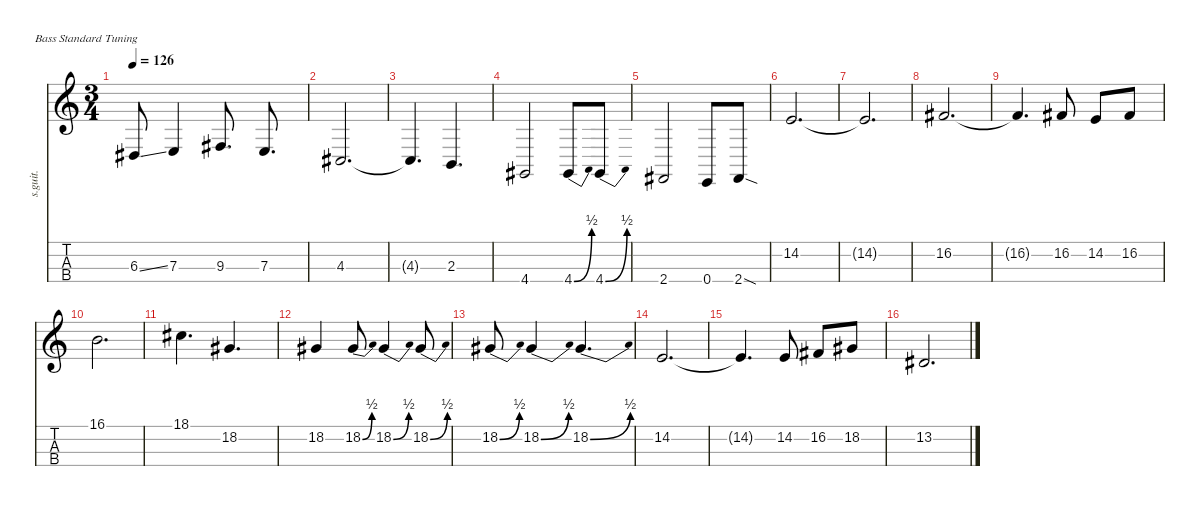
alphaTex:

\defaultSystemsLayout 4
\hideDynamics
\bracketExtendMode nobrackets
\track ("Bass" "s.guit.") {instrument electricbassfinger}
\staff {score tabs}
\tuning (G2 D2 A1 E1)
\ts (3 4)
\tempo 126
\clef g2
\ks c
6.3{ss acc #}.8{lyrics (0 "") lyrics (1 "") lyrics (2 "") lyrics (3 "") lyrics (4 "") dy mf} 7.3.4{lyrics (0 "") lyrics (1 "") lyrics (2 "") lyrics (3 "") lyrics (4 "")} 9.3{acc #}.8{d lyrics (0 "") lyrics (1 "") lyrics (2 "") lyrics (3 "") lyrics (4 "")} 7.3.8{d lyrics (0 "") lyrics (1 "") lyrics (2 "") lyrics (3 "") lyrics (4 "")} |
4.3{acc #}.2{d lyrics (0 "") lyrics (1 "") lyrics (2 "") lyrics (3 "") lyrics (4 "")} |
4.3{t acc #}.4{d lyrics (0 "") lyrics (1 "") lyrics (2 "") lyrics (3 "") lyrics (4 "")} 2.3.4{d lyrics (0 "") lyrics (1 "") lyrics (2 "") lyrics (3 "") lyrics (4 "")} |
4.4{acc #}.2{lyrics (0 "") lyrics (1 "") lyrics (2 "") lyrics (3 "") lyrics (4 "")} 4.4{be (bend 0 0 15 2) acc #}.8{lyrics (0 "") lyrics (1 "") lyrics (2 "") lyrics (3 "") lyrics (4 "")} 4.4{be (bend 0 0 15 2) acc #}.8{lyrics (0 "") lyrics (1 "") lyrics (2 "") lyrics (3 "") lyrics (4 "")} |
2.4{acc #}.2{lyrics (0 "") lyrics (1 "") lyrics (2 "") lyrics (3 "") lyrics (4 "")} 0.4.8{lyrics (0 "") lyrics (1 "") lyrics (2 "") lyrics (3 "") lyrics (4 "")} 2.4{sod acc #}.8{lyrics (0 "") lyrics (1 "") lyrics (2 "") lyrics (3 "") lyrics (4 "")} |
14.2.2{d lyrics (0 "") lyrics (1 "") lyrics (2 "") lyrics (3 "") lyrics (4 "")} |
14.2{t}.2{d lyrics (0 "") lyrics (1 "") lyrics (2 "") lyrics (3 "") lyrics (4 "")} |
16.2{acc #}.2{d lyrics (0 "") lyrics (1 "") lyrics (2 "") lyrics (3 "") lyrics (4 "")} |
16.2{t acc #}.4{d lyrics (0 "") lyrics (1 "") lyrics (2 "") lyrics (3 "") lyrics (4 "")} 16.2{acc #}.8{lyrics (0 "") lyrics (1 "") lyrics (2 "") lyrics (3 "") lyrics (4 "")} 14.2.8{lyrics (0 "") lyrics (1 "") lyrics (2 "") lyrics (3 "") lyrics (4 "")} 16.2{acc #}.8{lyrics (0 "") lyrics (1 "") lyrics (2 "") lyrics (3 "") lyrics (4 "")} |
16.1.2{d lyrics (0 "") lyrics (1 "") lyrics (2 "") lyrics (3 "") lyrics (4 "")} |
18.1{acc #}.4{d lyrics (0 "") lyrics (1 "") lyrics (2 "") lyrics (3 "") lyrics (4 "")} 18.2{acc #}.4{d lyrics (0 "") lyrics (1 "") lyrics (2 "") lyrics (3 "") lyrics (4 "")} |
18.2{acc #}.4{lyrics (0 "") lyrics (1 "") lyrics (2 "") lyrics (3 "") lyrics (4 "")} 18.2{be (bend 0 0 15 2) acc #}.8{lyrics (0 "") lyrics (1 "") lyrics (2 "") lyrics (3 "") lyrics (4 "")} 18.2{be (bend 0 0 15 2) acc #}.4{lyrics (0 "") lyrics (1 "") lyrics (2 "") lyrics (3 "") lyrics (4 "")} 18.2{be (bend 0 0 15 2) acc #}.8{lyrics (0 "") lyrics (1 "") lyrics (2 "") lyrics (3 "") lyrics (4 "")} |
18.2{be (bend 0 0 15 2) acc #}.8{lyrics (0 "") lyrics (1 "") lyrics (2 "") lyrics (3 "") lyrics (4 "")} 18.2{be (bend 0 0 15 2) acc #}.4{lyrics (0 "") lyrics (1 "") lyrics (2 "") lyrics (3 "") lyrics (4 "")} 18.2{be (bend 0 0 15 2) acc #}.4{d lyrics (0 "") lyrics (1 "") lyrics (2 "") lyrics (3 "") lyrics (4 "")} |
14.2.2{d lyrics (0 "") lyrics (1 "") lyrics (2 "") lyrics (3 "") lyrics (4 "")} |
14.2{t}.4{d lyrics (0 "") lyrics (1 "") lyrics (2 "") lyrics (3 "") lyrics (4 "")} 14.2.8{lyrics (0 "") lyrics (1 "") lyrics (2 "") lyrics (3 "") lyrics (4 "")} 16.2{acc #}.8{lyrics (0 "") lyrics (1 "") lyrics (2 "") lyrics (3 "") lyrics (4 "")} 18.2{acc #}.8{lyrics (0 "") lyrics (1 "") lyrics (2 "") lyrics (3 "") lyrics (4 "")} |
13.2{acc #}.2{d lyrics (0 "") lyrics (1 "") lyrics (2 "") lyrics (3 "") lyrics (4 "")}
